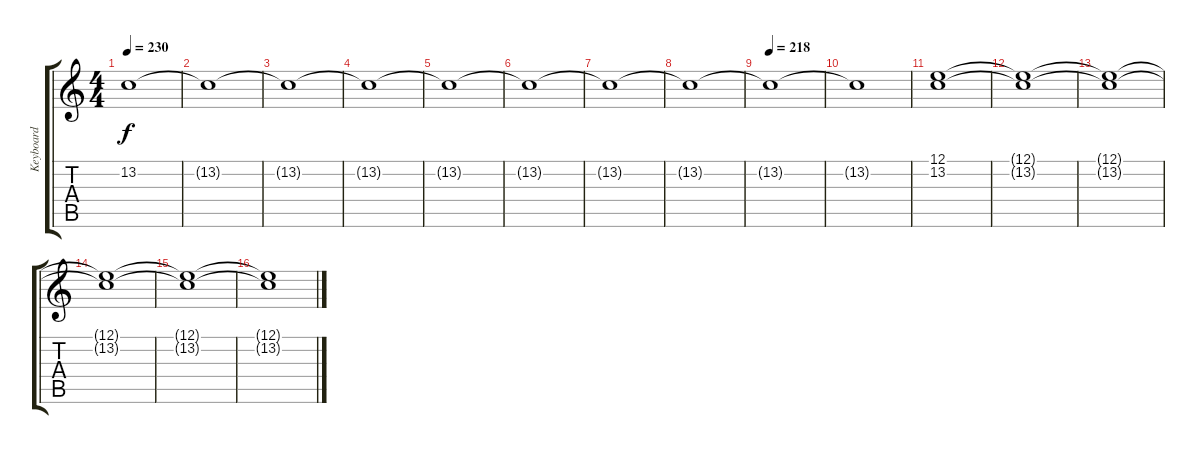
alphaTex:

\track ("Keyboard" "Keyboard") {instrument pad4choir}
\staff {score tabs}
\tuning (E4 B3 G3 D3 A2 E2) {hide}
\ts (4 4)
\tempo 230
\clef g2
\ks c
13.2{t}.1{dy f} |
13.2{t}.1 |
13.2{t}.1 |
13.2{t}.1 |
13.2{t}.1 |
13.2{t}.1 |
13.2{t}.1 |
13.2{t}.1 |
\tempo 218
13.2{t}.1 |
13.2{t}.1 |
(12.1 13.2).1 |
(12.1{t} 13.2{t}).1 |
(12.1{t} 13.2{t}).1{volume 0} |
(12.1{t} 13.2{t}).1 |
(12.1{t} 13.2{t}).1 |
(12.1{t} 13.2{t}).1
